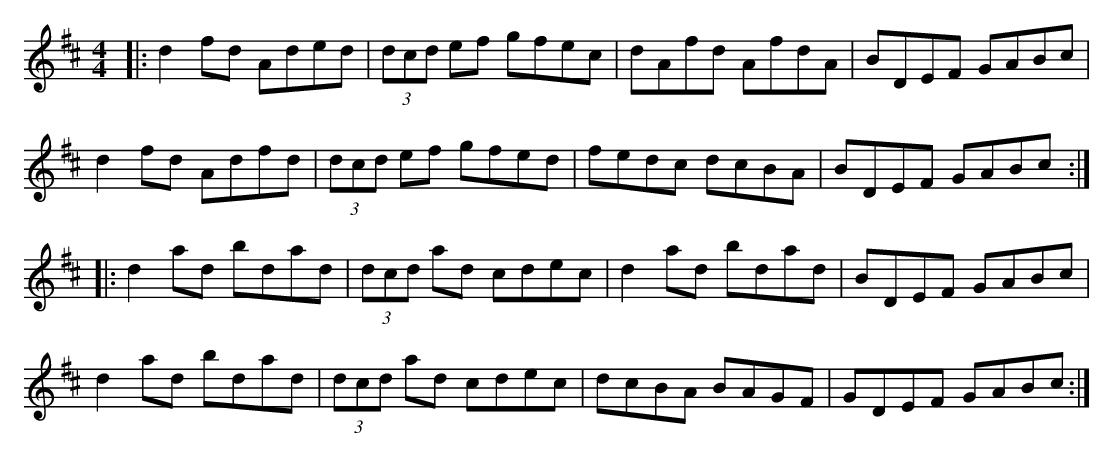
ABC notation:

X:1
M:4/4
K:D
|:d2fd Aded|(3dcd ef gfec|dAfd AfdA|BDEF GABc|
d2fd Adfd|(3dcd ef gfed|fedc dcBA|BDEF GABc:|
|:d2ad bdad|(3dcd ad cdec|d2ad bdad|BDEF GABc|
d2ad bdad|(3dcd ad cdec|dcBA BAGF|GDEF GABc:|
